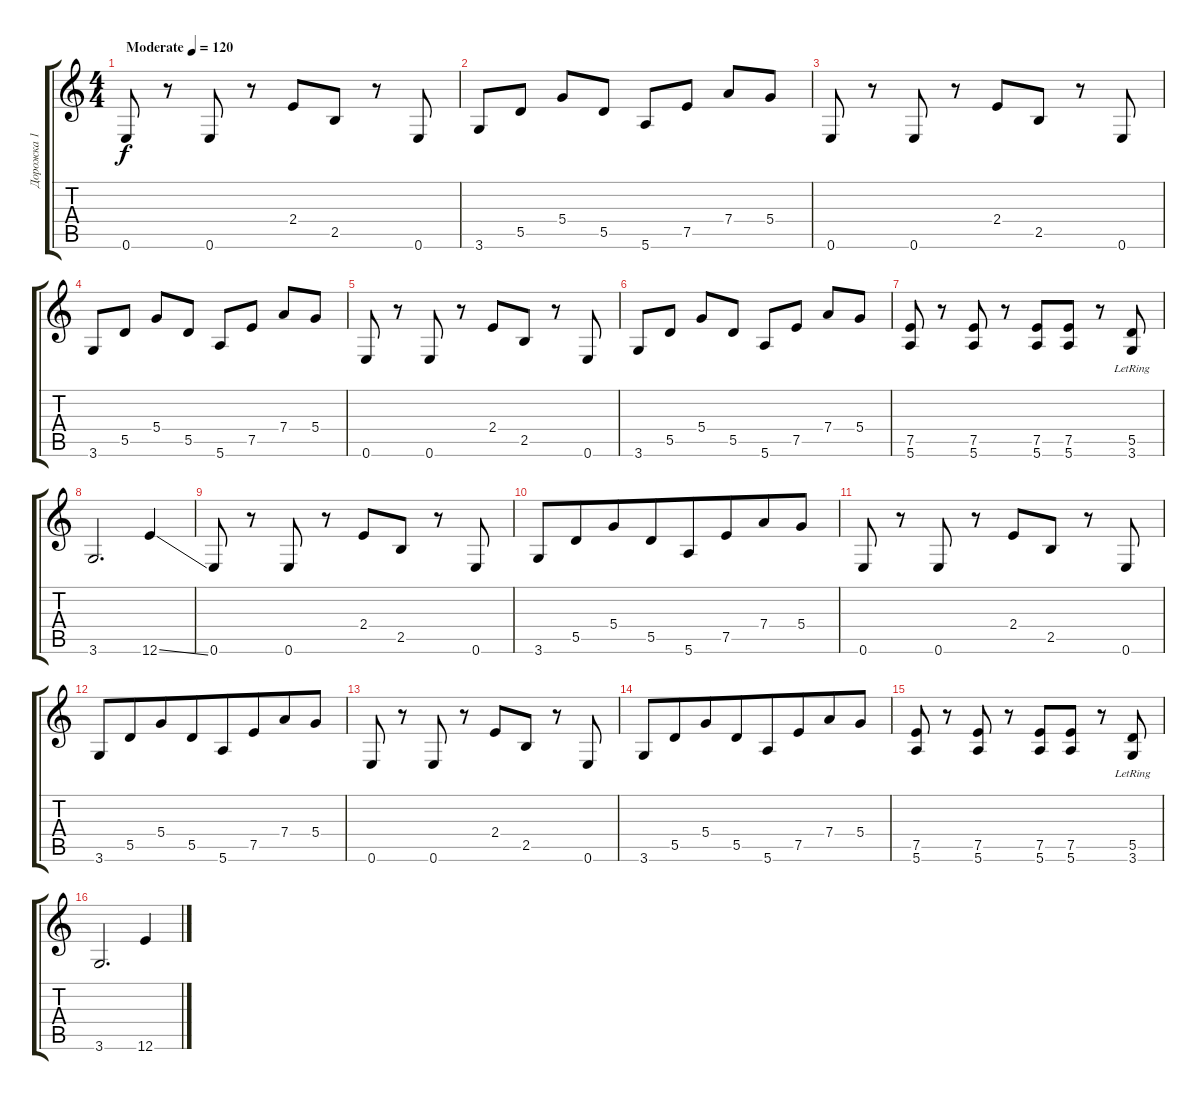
\track ("Дорожка 1" "Дорожка 1") {instrument overdrivenguitar}
\staff {score tabs}
\tuning (E4 B3 G3 D3 A2 E2) {hide}
\ts (4 4)
\tempo (120 "Moderate")
\clef g2
\ks c
0.6.8{dy f instrument overdrivenguitar} r.8 0.6.8 r.8 2.4.8 2.5.8 r.8 0.6.8 |
3.6.8 5.5.8 5.4.8 5.5.8 5.6.8 7.5.8 7.4.8 5.4.8 |
0.6.8 r.8 0.6.8 r.8 2.4.8 2.5.8 r.8 0.6.8 |
3.6.8 5.5.8 5.4.8 5.5.8 5.6.8 7.5.8 7.4.8 5.4.8 |
0.6.8 r.8 0.6.8 r.8 2.4.8 2.5.8 r.8 0.6.8 |
3.6.8 5.5.8 5.4.8 5.5.8 5.6.8 7.5.8 7.4.8 5.4.8 |
(7.5 5.6).8 r.8 (7.5 5.6).8 r.8 (7.5 5.6).8 (7.5 5.6).8 r.8 (5.5{lr} 3.6).8{beam Up} |
3.6.2{d beam Up} 12.6{ss}.4 |
0.6.8 r.8 0.6.8 r.8 2.4.8 2.5.8 r.8 0.6.8 |
3.6.8 5.5.8{beam merge} 5.4.8 5.5.8{beam merge} 5.6.8 7.5.8{beam merge} 7.4.8 5.4.8 |
0.6.8 r.8 0.6.8 r.8 2.4.8 2.5.8 r.8 0.6.8 |
3.6.8 5.5.8{beam merge} 5.4.8 5.5.8{beam merge} 5.6.8 7.5.8{beam merge} 7.4.8 5.4.8 |
0.6.8 r.8 0.6.8 r.8 2.4.8 2.5.8 r.8 0.6.8 |
3.6.8 5.5.8{beam merge} 5.4.8 5.5.8{beam merge} 5.6.8 7.5.8{beam merge} 7.4.8 5.4.8 |
(7.5 5.6).8 r.8 (7.5 5.6).8 r.8 (7.5 5.6).8 (7.5 5.6).8 r.8 (5.5{lr} 3.6).8{beam Up} |
3.6.2{d beam Up} 12.6{ss}.4
